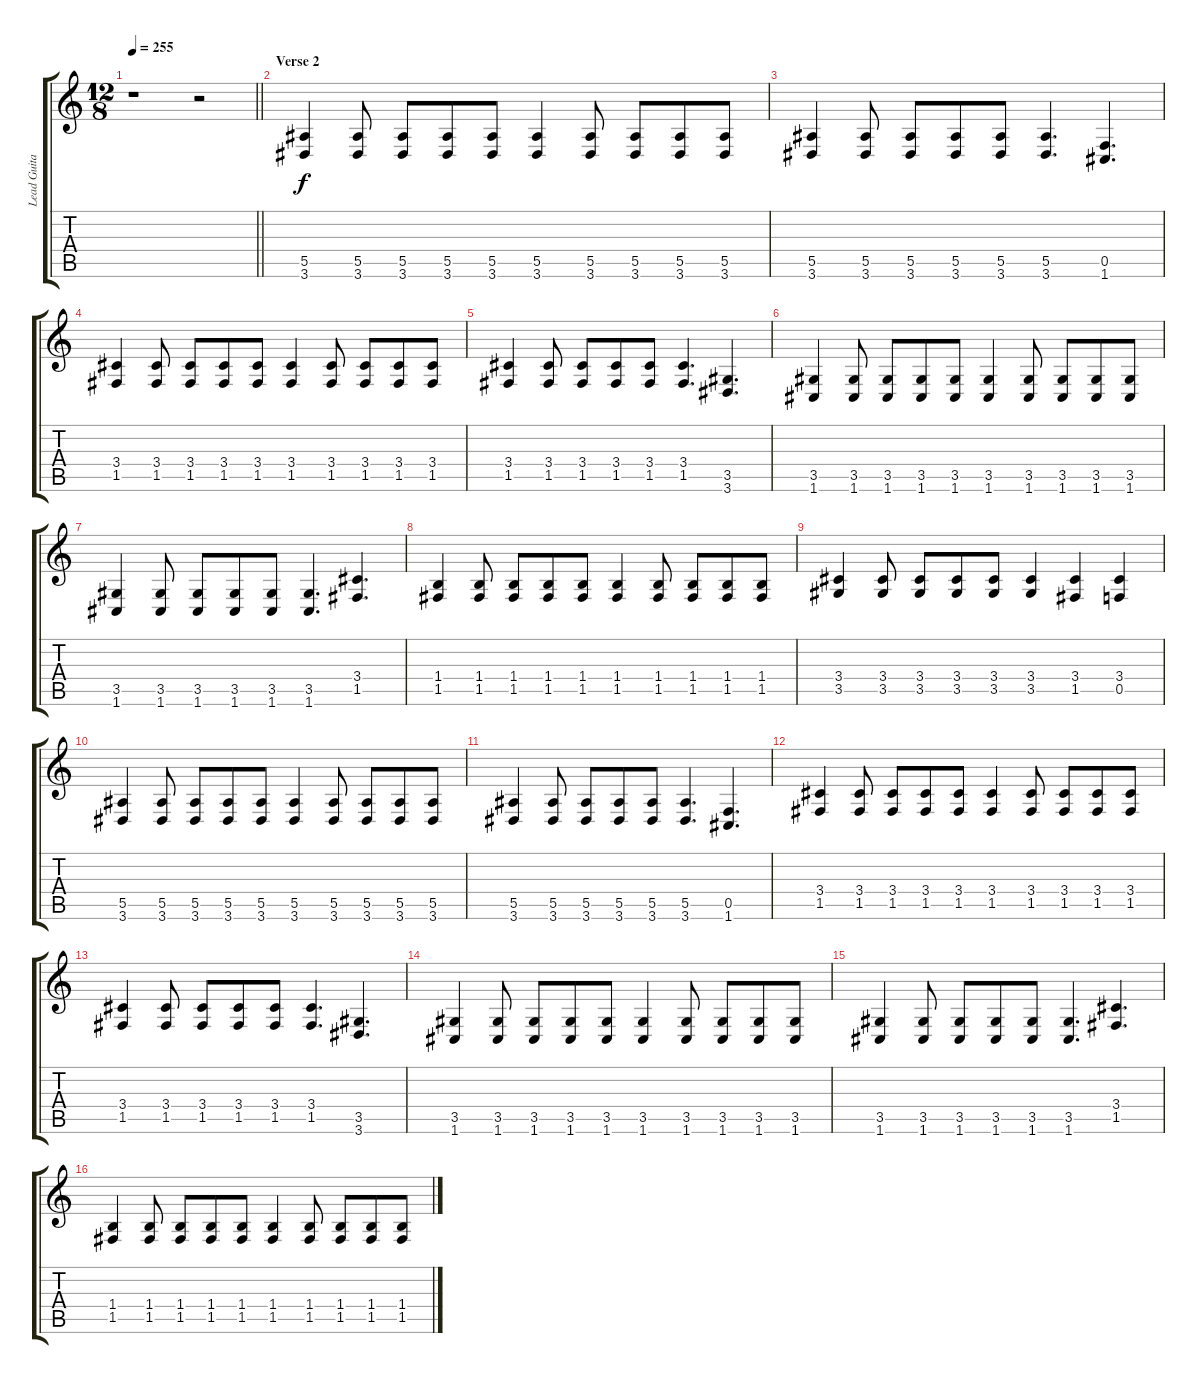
\track ("Lead Guitar" "Lead Guita") {instrument overdrivenguitar}
\staff {score tabs}
\tuning (C4 G3 Eb3 Bb2 F2 C2) {hide}
\ts (12 8)
\tempo 255
\clef g2
\barLineRight lightlight
\ks c
r.1{dy f} r.2 |
\section ("" "Verse 2")
(5.5 3.6).4 (5.5 3.6).8 (5.5 3.6).8 (5.5 3.6).8 (5.5 3.6).8 (5.5 3.6).4 (5.5 3.6).8 (5.5 3.6).8 (5.5 3.6).8 (5.5 3.6).8 |
(5.5 3.6).4 (5.5 3.6).8 (5.5 3.6).8 (5.5 3.6).8 (5.5 3.6).8 (5.5 3.6).4{d} (0.5 1.6).4{d} |
(3.4 1.5).4 (3.4 1.5).8 (3.4 1.5).8 (3.4 1.5).8 (3.4 1.5).8 (3.4 1.5).4 (3.4 1.5).8 (3.4 1.5).8 (3.4 1.5).8 (3.4 1.5).8 |
(3.4 1.5).4 (3.4 1.5).8 (3.4 1.5).8 (3.4 1.5).8 (3.4 1.5).8 (3.4 1.5).4{d} (3.5 3.6).4{d} |
(3.5 1.6).4 (3.5 1.6).8 (3.5 1.6).8 (3.5 1.6).8 (3.5 1.6).8 (3.5 1.6).4 (3.5 1.6).8 (3.5 1.6).8 (3.5 1.6).8 (3.5 1.6).8 |
(3.5 1.6).4 (3.5 1.6).8 (3.5 1.6).8 (3.5 1.6).8 (3.5 1.6).8 (3.5 1.6).4{d} (3.4 1.5).4{d} |
(1.4 1.5).4 (1.4 1.5).8 (1.4 1.5).8 (1.4 1.5).8 (1.4 1.5).8 (1.4 1.5).4 (1.4 1.5).8 (1.4 1.5).8 (1.4 1.5).8 (1.4 1.5).8 |
(3.4 3.5).4 (3.4 3.5).8 (3.4 3.5).8 (3.4 3.5).8 (3.4 3.5).8 (3.4 3.5).4 (3.4 1.5).4 (3.4 0.5).4 |
(5.5 3.6).4 (5.5 3.6).8 (5.5 3.6).8 (5.5 3.6).8 (5.5 3.6).8 (5.5 3.6).4 (5.5 3.6).8 (5.5 3.6).8 (5.5 3.6).8 (5.5 3.6).8 |
(5.5 3.6).4 (5.5 3.6).8 (5.5 3.6).8 (5.5 3.6).8 (5.5 3.6).8 (5.5 3.6).4{d} (0.5 1.6).4{d} |
(3.4 1.5).4 (3.4 1.5).8 (3.4 1.5).8 (3.4 1.5).8 (3.4 1.5).8 (3.4 1.5).4 (3.4 1.5).8 (3.4 1.5).8 (3.4 1.5).8 (3.4 1.5).8 |
(3.4 1.5).4 (3.4 1.5).8 (3.4 1.5).8 (3.4 1.5).8 (3.4 1.5).8 (3.4 1.5).4{d} (3.5 3.6).4{d} |
(3.5 1.6).4 (3.5 1.6).8 (3.5 1.6).8 (3.5 1.6).8 (3.5 1.6).8 (3.5 1.6).4 (3.5 1.6).8 (3.5 1.6).8 (3.5 1.6).8 (3.5 1.6).8 |
(3.5 1.6).4 (3.5 1.6).8 (3.5 1.6).8 (3.5 1.6).8 (3.5 1.6).8 (3.5 1.6).4{d} (3.4 1.5).4{d} |
(1.4 1.5).4 (1.4 1.5).8 (1.4 1.5).8 (1.4 1.5).8 (1.4 1.5).8 (1.4 1.5).4 (1.4 1.5).8 (1.4 1.5).8 (1.4 1.5).8 (1.4 1.5).8
